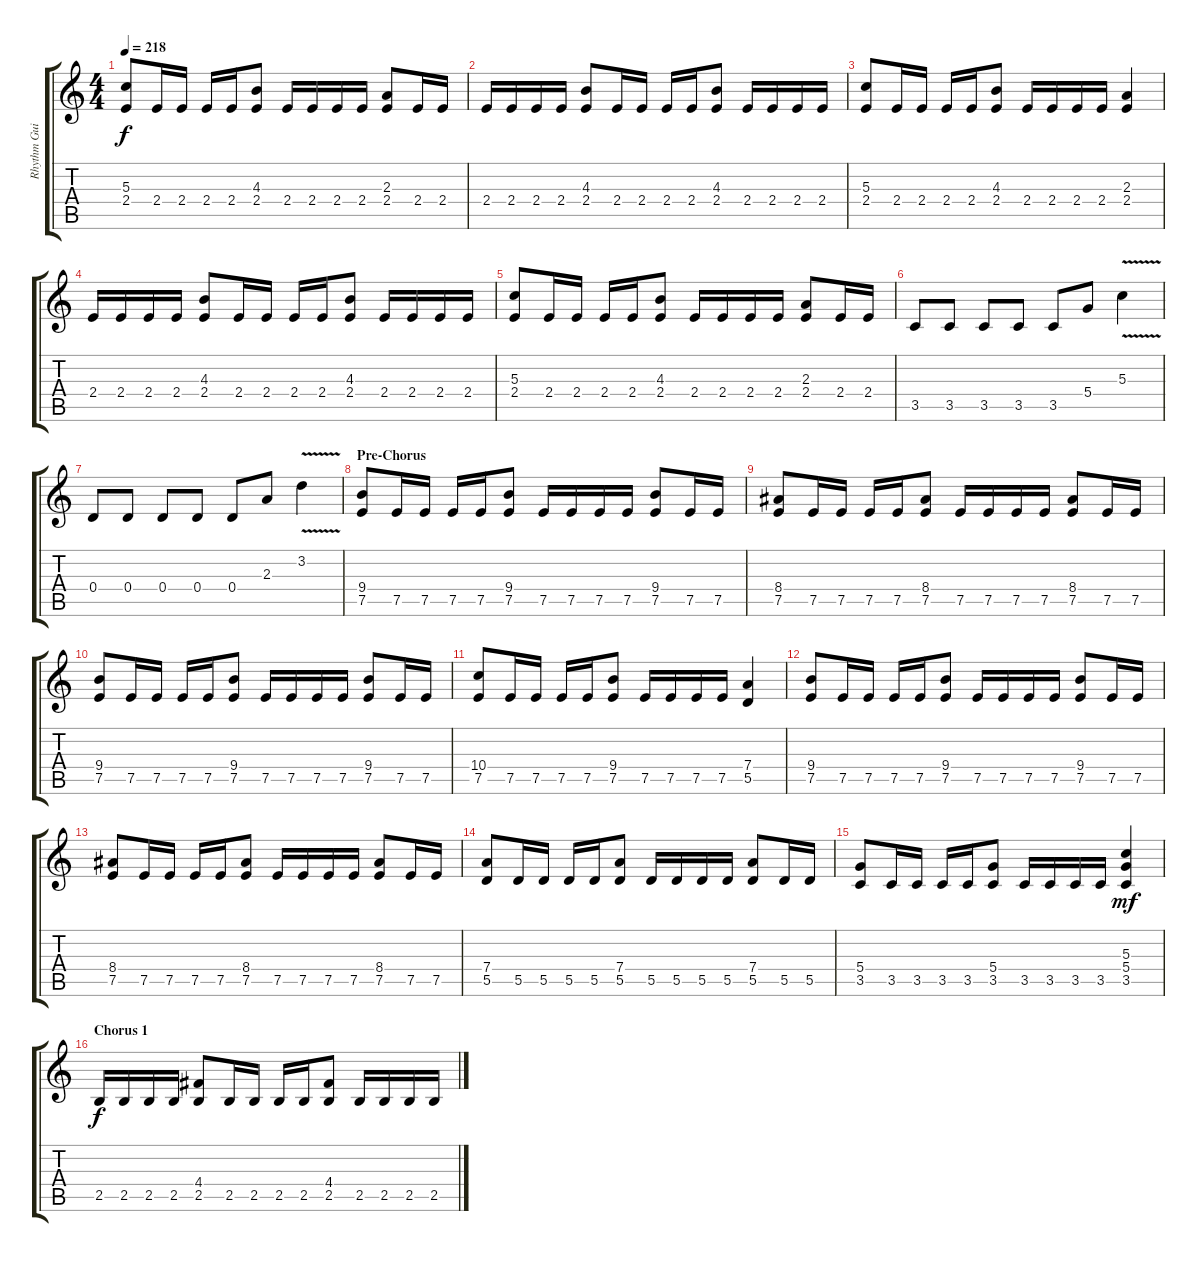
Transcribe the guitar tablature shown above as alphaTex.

\track ("Rhythm Guitar 2" "Rhythm Gui") {instrument overdrivenguitar}
\staff {score tabs}
\tuning (E4 B3 G3 D3 A2 E2) {hide}
\ts (4 4)
\tempo 218
\clef g2
\ks c
(5.3 2.4).8{dy f} 2.4.16 2.4.16 2.4.16 2.4.16 (4.3 2.4).8 2.4.16 2.4.16 2.4.16 2.4.16 (2.3 2.4).8 2.4.16 2.4.16 |
2.4.16 2.4.16 2.4.16 2.4.16 (4.3 2.4).8 2.4.16 2.4.16 2.4.16 2.4.16 (4.3 2.4).8 2.4.16 2.4.16 2.4.16 2.4.16 |
(5.3 2.4).8 2.4.16 2.4.16 2.4.16 2.4.16 (4.3 2.4).8 2.4.16 2.4.16 2.4.16 2.4.16 (2.3 2.4).4 |
2.4.16 2.4.16 2.4.16 2.4.16 (4.3 2.4).8 2.4.16 2.4.16 2.4.16 2.4.16 (4.3 2.4).8 2.4.16 2.4.16 2.4.16 2.4.16 |
(5.3 2.4).8 2.4.16 2.4.16 2.4.16 2.4.16 (4.3 2.4).8 2.4.16 2.4.16 2.4.16 2.4.16 (2.3 2.4).8 2.4.16 2.4.16 |
3.5.8 3.5.8 3.5.8 3.5.8 3.5.8 5.4.8 5.3{v}.4 |
0.4.8 0.4.8 0.4.8 0.4.8 0.4.8 2.3.8 3.2{v}.4 |
\section ("" "Pre-Chorus")
(9.4 7.5).8 7.5.16 7.5.16 7.5.16 7.5.16 (9.4 7.5).8 7.5.16 7.5.16 7.5.16 7.5.16 (9.4 7.5).8 7.5.16 7.5.16 |
(8.4 7.5).8 7.5.16 7.5.16 7.5.16 7.5.16 (8.4 7.5).8 7.5.16 7.5.16 7.5.16 7.5.16 (8.4 7.5).8 7.5.16 7.5.16 |
(9.4 7.5).8 7.5.16 7.5.16 7.5.16 7.5.16 (9.4 7.5).8 7.5.16 7.5.16 7.5.16 7.5.16 (9.4 7.5).8 7.5.16 7.5.16 |
(10.4 7.5).8 7.5.16 7.5.16 7.5.16 7.5.16 (9.4 7.5).8 7.5.16 7.5.16 7.5.16 7.5.16 (7.4 5.5).4 |
(9.4 7.5).8 7.5.16 7.5.16 7.5.16 7.5.16 (9.4 7.5).8 7.5.16 7.5.16 7.5.16 7.5.16 (9.4 7.5).8 7.5.16 7.5.16 |
(8.4 7.5).8 7.5.16 7.5.16 7.5.16 7.5.16 (8.4 7.5).8 7.5.16 7.5.16 7.5.16 7.5.16 (8.4 7.5).8 7.5.16 7.5.16 |
(7.4 5.5).8 5.5.16 5.5.16 5.5.16 5.5.16 (7.4 5.5).8 5.5.16 5.5.16 5.5.16 5.5.16 (7.4 5.5).8 5.5.16 5.5.16 |
(5.4 3.5).8 3.5.16 3.5.16 3.5.16 3.5.16 (5.4 3.5).8 3.5.16 3.5.16 3.5.16 3.5.16 (5.3 5.4 3.5).4{dy mf} |
\section ("" "Chorus 1")
2.5.16{dy f} 2.5.16 2.5.16 2.5.16 (4.4 2.5).8 2.5.16 2.5.16 2.5.16 2.5.16 (4.4 2.5).8 2.5.16 2.5.16 2.5.16 2.5.16
